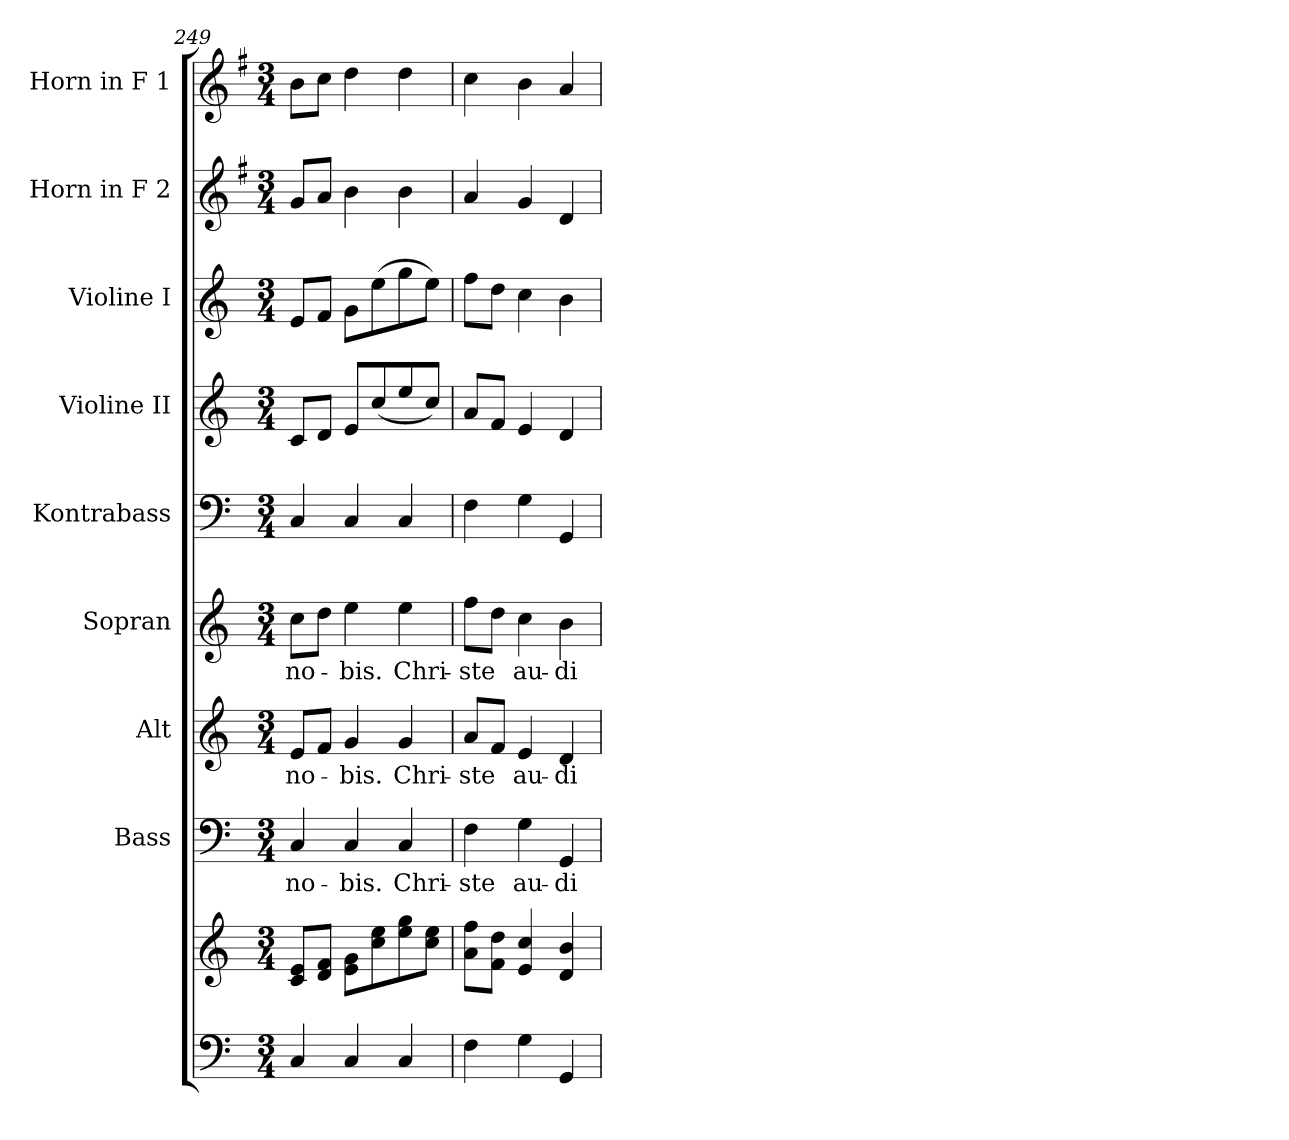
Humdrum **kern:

**kern	**kern	**kern	**text	**kern	**text	**kern	**text	**kern	**kern	**kern	**kern	**kern
*part9	*part9	*part8	*part8	*part7	*part7	*part6	*part6	*part5	*part4	*part3	*part2	*part1
*staff10	*staff9	*staff8	*staff8	*staff7	*staff7	*staff6	*staff6	*staff5	*staff4	*staff3	*staff2	*staff1
*	*	*I"Bass	*	*I"Alt	*	*I"Sopran	*	*I"Kontrabass	*I"Violine II	*I"Violine I	*I"Horn in F 2	*I"Horn in F 1
*	*	*I'B.	*	*I'A.	*	*I'S.	*	*I'Kb.	*I'Vl. II	*I'Vl. I	*I'Hrn. 2	*I'Hrn. 1
*clefF4	*clefG2	*clefF4	*	*clefG2	*	*clefG2	*	*clefF4	*clefG2	*clefG2	*clefG2	*clefG2
*	*	*	*	*	*	*	*	*ITrd7c12	*	*	*ITrd4c7	*ITrd4c7
*k[]	*k[]	*k[]	*	*k[]	*	*k[]	*	*k[]	*k[]	*k[]	*k[]	*k[]
*C:	*C:	*C:	*	*C:	*	*C:	*	*C:	*C:	*C:	*C:	*C:
*M3/4	*M3/4	*M3/4	*	*M3/4	*	*M3/4	*	*M3/4	*M3/4	*M3/4	*M3/4	*M3/4
=249	=249	=249	=249	=249	=249	=249	=249	=249	=249	=249	=249	=249
!	!	!	!LO:LY:b	!	!LO:LY:b	!	!LO:LY:b	!	!	!	!	!
4C/	8c/ 8e/L	4C/	no-	8e/L	no-	8cc\L	no-	4CC/	8c/L	8e/L	8c/L	8e\L
.	8d/ 8f/J	.	.	8f/J	.	8dd\J	.	.	8d/J	8f/J	8d/J	8f\J
!	!	!	!LO:LY:b	!	!LO:LY:b	!	!LO:LY:b	!	!	!	!	!
4C/	8e\ 8g\L	4C/	-bis.	4g/	-bis.	4ee\	-bis.	4CC/	8e/L	8g\L	4e\	4g\
.	8cc\ 8ee\	.	.	.	.	.	.	.	(<8cc/	(>8ee\	.	.
!	!	!	!LO:LY:b	!	!LO:LY:b	!	!LO:LY:b	!	!	!	!	!
4C/	8ee\ 8gg\	4C/	Chri-	4g/	Chri-	4ee\	Chri-	4CC/	8ee/	8gg\	4e\	4g\
.	8cc\ 8ee\J	.	.	.	.	.	.	.	8cc/J)	8ee\J)	.	.
!!LO:PB:g=z
=250	=250	=250	=250	=250	=250	=250	=250	=250	=250	=250	=250	=250
!	!	!	!LO:LY:b	!	!LO:LY:b	!	!LO:LY:b	!	!	!	!	!
4F\	8a\ 8ff\L	4F\	-ste	8a/L	-ste	8ff\L	-ste	4FF\	8a/L	8ff\L	4d/	4f\
.	8f\ 8dd\J	.	.	8f/J	.	8dd\J	.	.	8f/J	8dd\J	.	.
!	!	!	!LO:LY:b	!	!LO:LY:b	!	!LO:LY:b	!	!	!	!	!
4G\	4e/ 4cc/	4G\	au-	4e/	au-	4cc\	au-	4GG\	4e/	4cc\	4c/	4e\
!	!	!	!LO:LY:b	!	!LO:LY:b	!	!LO:LY:b	!	!	!	!	!
4GG/	4d/ 4b/	4GG/	-di	4d/	-di	4b\	-di	4GGG/	4d/	4b\	4G/	4d/
=	=	=	=	=	=	=	=	=	=	=	=	=
*-	*-	*-	*-	*-	*-	*-	*-	*-	*-	*-	*-	*-
